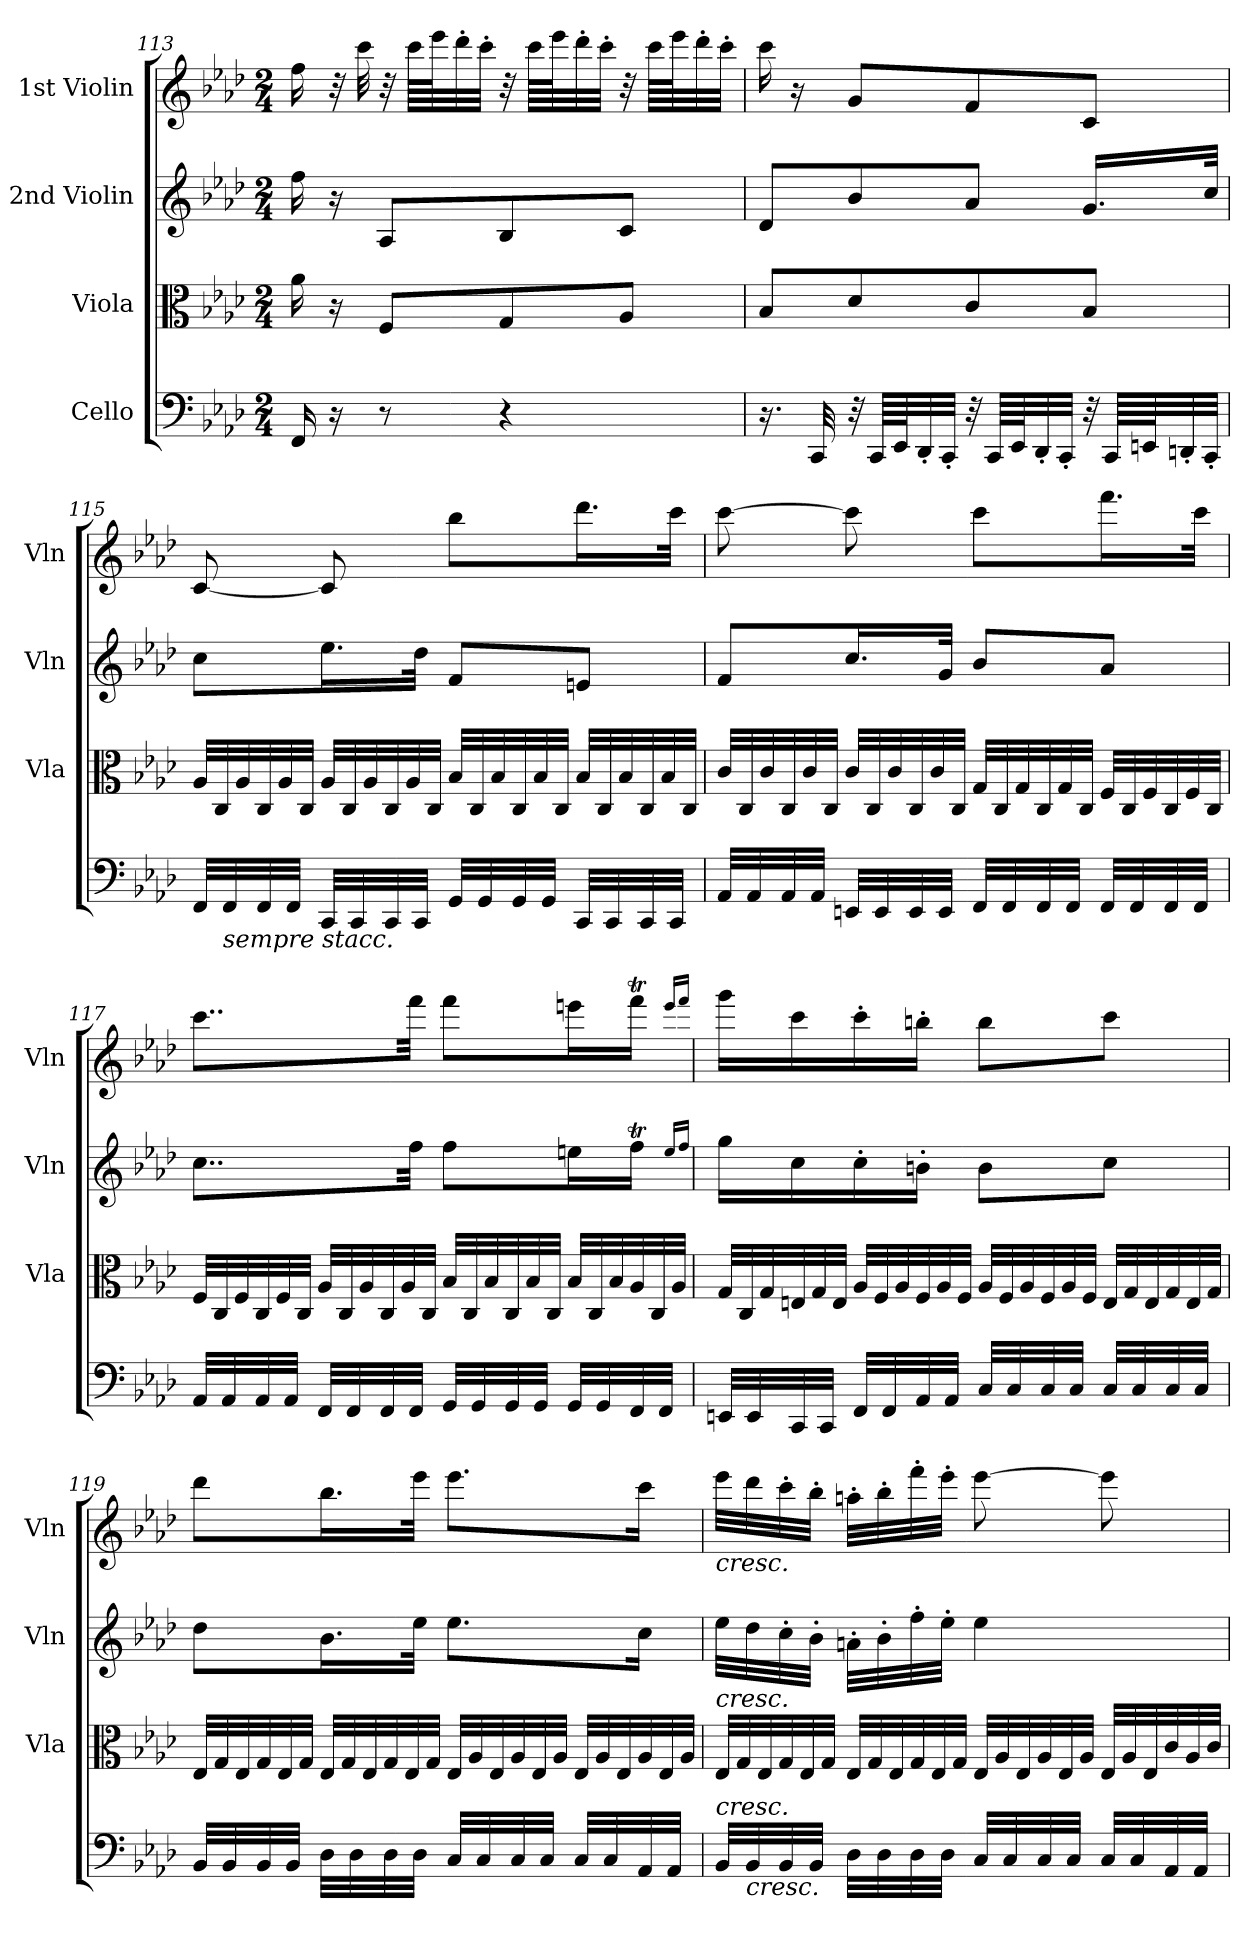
**kern	**kern	**kern	**kern
*part4	*part3	*part2	*part1
*staff4	*staff3	*staff2	*staff1
*I"Cello	*I"Viola	*I"2nd Violin	*I"1st Violin
*	*I'Vla	*I'Vln	*I'Vln
*clefF4	*clefC3	*clefG2	*clefG2
*k[b-e-a-d-]	*k[b-e-a-d-]	*k[b-e-a-d-]	*k[b-e-a-d-]
*f:	*f:	*f:	*f:
*M2/4	*M2/4	*M2/4	*M2/4
=113	=113	=113	=113
16FF/	16a-\	16ff\	16ff\
16r	16r	16r	32r
.	.	.	32ccc\
8r	8F/L	8A-/L	32r
.	.	.	64ccc\LLLL
.	.	.	64eee-\J
.	.	.	32ddd-'\
.	.	.	32ccc'\JJJ
4r	8G/	8B-/	32r
.	.	.	64ccc\LLLL
.	.	.	64eee-\J
.	.	.	32ddd-'\
.	.	.	32ccc'\JJJ
.	8A-/J	8c/J	32r
.	.	.	64ccc\LLLL
.	.	.	64eee-\J
.	.	.	32ddd-'\
.	.	.	32ccc'\JJJ
!!LO:PB:g=z
=114	=114	=114	=114
16.r	8B-/L	8d-/L	16ccc\
.	.	.	16r
32CC/	.	.	.
32r	8d-/	8b-/	8g/L
64CC/LLLL	.	.	.
64EE-/J	.	.	.
32DD-'/	.	.	.
32CC'/JJJ	.	.	.
32r	8c/	8a-/J	8f/
64CC/LLLL	.	.	.
64EE-/J	.	.	.
32DD-'/	.	.	.
32CC'/JJJ	.	.	.
32r	8B-/J	16.g/LL	8c/J
64CC/LLLL	.	.	.
64EEn/J	.	.	.
32DDn'/	.	.	.
32CC'/JJJ	.	32cc/JJk	.
!!LO:LB:g=z
=115	=115	=115	=115
*	*Xtuplet	*	*
32FF/LLL	48A-/LLL	8cc\L	[8c/
.	48C/	.	.
!LO:TX:b:i:t=sempre stacc.	!	!	!
32FF/	.	.	.
.	48A-/	.	.
32FF/	48C/	.	.
.	48A-/	.	.
32FF/JJJ	.	.	.
.	48C/JJJ	.	.
32CC/LLL	48A-/LLL	16.ee-\L	8c/]
.	48C/	.	.
32CC/	.	.	.
.	48A-/	.	.
32CC/	48C/	.	.
.	48A-/	.	.
32CC/JJJ	.	32dd-\JJk	.
.	48C/JJJ	.	.
32GG/LLL	48B-/LLL	8f/L	8bb-\L
.	48C/	.	.
32GG/	.	.	.
.	48B-/	.	.
32GG/	48C/	.	.
.	48B-/	.	.
32GG/JJJ	.	.	.
.	48C/JJJ	.	.
32CC/LLL	48B-/LLL	8en/J	16.ddd-\L
.	48C/	.	.
32CC/	.	.	.
.	48B-/	.	.
32CC/	48C/	.	.
.	48B-/	.	.
32CC/JJJ	.	.	32ccc\JJk
.	48C/JJJ	.	.
!!LO:LB:g=z
=116	=116	=116	=116
32AA-/LLL	48c/LLL	8f/L	[8ccc\
.	48C/	.	.
32AA-/	.	.	.
.	48c/	.	.
32AA-/	48C/	.	.
.	48c/	.	.
32AA-/JJJ	.	.	.
.	48C/JJJ	.	.
32EEn/LLL	48c/LLL	16.cc/L	8ccc\]
.	48C/	.	.
32EE/	.	.	.
.	48c/	.	.
32EE/	48C/	.	.
.	48c/	.	.
32EE/JJJ	.	32g/JJk	.
.	48C/JJJ	.	.
32FF/LLL	48G/LLL	8b-/L	8ccc\L
.	48C/	.	.
32FF/	.	.	.
.	48G/	.	.
32FF/	48C/	.	.
.	48G/	.	.
32FF/JJJ	.	.	.
.	48C/JJJ	.	.
32FF/LLL	48F/LLL	8a-/J	16.fff\L
.	48C/	.	.
32FF/	.	.	.
.	48F/	.	.
32FF/	48C/	.	.
.	48F/	.	.
32FF/JJJ	.	.	32ccc\JJk
.	48C/JJJ	.	.
!!LO:PB:g=z
=117	=117	=117	=117
32AA-/LLL	48F/LLL	8..cc\L	8..ccc\L
.	48C/	.	.
32AA-/	.	.	.
.	48F/	.	.
32AA-/	48C/	.	.
.	48F/	.	.
32AA-/JJJ	.	.	.
.	48C/JJJ	.	.
32FF/LLL	48A-/LLL	.	.
.	48C/	.	.
32FF/	.	.	.
.	48A-/	.	.
32FF/	48C/	.	.
.	48A-/	.	.
32FF/JJJ	.	32ff\Jkk	32fff\Jkk
.	48C/JJJ	.	.
32GG/LLL	48B-/LLL	8ff\L	8fff\L
.	48C/	.	.
32GG/	.	.	.
.	48B-/	.	.
32GG/	48C/	.	.
.	48B-/	.	.
32GG/JJJ	.	.	.
.	48C/JJJ	.	.
32GG/LLL	48B-/LLL	16een\L	16eeen\L
.	48C/	.	.
32GG/	.	.	.
.	48B-/	.	.
32FF/	48A-/	16ffT\JJ	16fffT\JJ
.	48C/	.	.
32FF/JJJ	.	.	.
.	48A-/JJJ	.	.
.	.	16qee/LL	16qeee/LL
.	.	16qff/JJ	16qfff/JJ
!!LO:LB:g=z
=118	=118	=118	=118
32EEn/LLL	48G/LLL	16gg\LL	16ggg\LL
.	48C/	.	.
32EE/	.	.	.
.	48G/	.	.
32CC/	48En/	16cc\	16ccc\
.	48G/	.	.
32CC/JJJ	.	.	.
.	48E/JJJ	.	.
32FF/LLL	48A-/LLL	16cc'\	16ccc'\
.	48F/	.	.
32FF/	.	.	.
.	48A-/	.	.
32AA-/	48F/	16bn'\JJ	16bbn'\JJ
.	48A-/	.	.
32AA-/JJJ	.	.	.
.	48F/JJJ	.	.
32C/LLL	48A-/LLL	8b\L	8bb\L
.	48F/	.	.
32C/	.	.	.
.	48A-/	.	.
32C/	48F/	.	.
.	48A-/	.	.
32C/JJJ	.	.	.
.	48F/JJJ	.	.
32C/LLL	48E/LLL	8cc\J	8ccc\J
.	48G/	.	.
32C/	.	.	.
.	48E/	.	.
32C/	48G/	.	.
.	48E/	.	.
32C/JJJ	.	.	.
.	48G/JJJ	.	.
!!LO:PB:g=z
=119	=119	=119	=119
32BB-/LLL	48E-/LLL	8dd-\L	8ddd-\L
.	48G/	.	.
32BB-/	.	.	.
.	48E-/	.	.
32BB-/	48G/	.	.
.	48E-/	.	.
32BB-/JJJ	.	.	.
.	48G/JJJ	.	.
32D-\LLL	48E-/LLL	16.b-\L	16.bb-\L
.	48G/	.	.
32D-\	.	.	.
.	48E-/	.	.
32D-\	48G/	.	.
.	48E-/	.	.
32D-\JJJ	.	32ee-\JJk	32eee-\JJk
.	48G/JJJ	.	.
32C/LLL	48E-/LLL	8.ee-\L	8.eee-\L
.	48A-/	.	.
32C/	.	.	.
.	48E-/	.	.
32C/	48A-/	.	.
.	48E-/	.	.
32C/JJJ	.	.	.
.	48A-/JJJ	.	.
32C/LLL	48E-/LLL	.	.
.	48A-/	.	.
32C/	.	.	.
.	48E-/	.	.
32AA-/	48A-/	16cc\Jk	16ccc\Jk
.	48E-/	.	.
32AA-/JJJ	.	.	.
.	48A-/JJJ	.	.
!!LO:LB:g=z
=120	=120	=120	=120
!	!	!	!LO:TX:b:i:t=cresc.
!	!LO:TX:a:i:t=cresc.	!	!
!LO:TX:a:i:t=cresc.	!	!	!
32BB-/LLL	48E-/LLL	32ee-\LLL	32eee-\LLL
.	48G/	.	.
!LO:TX:b:i:t=cresc.	!	!	!
32BB-/	.	32dd-\	32ddd-\
.	48E-/	.	.
32BB-/	48G/	32cc'\	32ccc'\
.	48E-/	.	.
32BB-/JJJ	.	32b-'\JJJ	32bb-'\JJJ
.	48G/JJJ	.	.
32D-\LLL	48E-/LLL	32an'\LLL	32aan'\LLL
.	48G/	.	.
32D-\	.	32b-'\	32bb-'\
.	48E-/	.	.
32D-\	48G/	32ff'\	32fff'\
.	48E-/	.	.
32D-\JJJ	.	32ee-'\JJJ	32eee-'\JJJ
.	48G/JJJ	.	.
32C/LLL	48E-/LLL	4ee-\	[8eee-\
.	48A-/	.	.
32C/	.	.	.
.	48E-/	.	.
32C/	48A-/	.	.
.	48E-/	.	.
32C/JJJ	.	.	.
.	48A-/JJJ	.	.
32C/LLL	48E-/LLL	.	8eee-\]
.	48A-/	.	.
32C/	.	.	.
.	48E-/	.	.
32AA-/	48c/	.	.
.	48A-/	.	.
32AA-/JJJ	.	.	.
.	48c/JJJ	.	.
=	=	=	=
*-	*-	*-	*-
